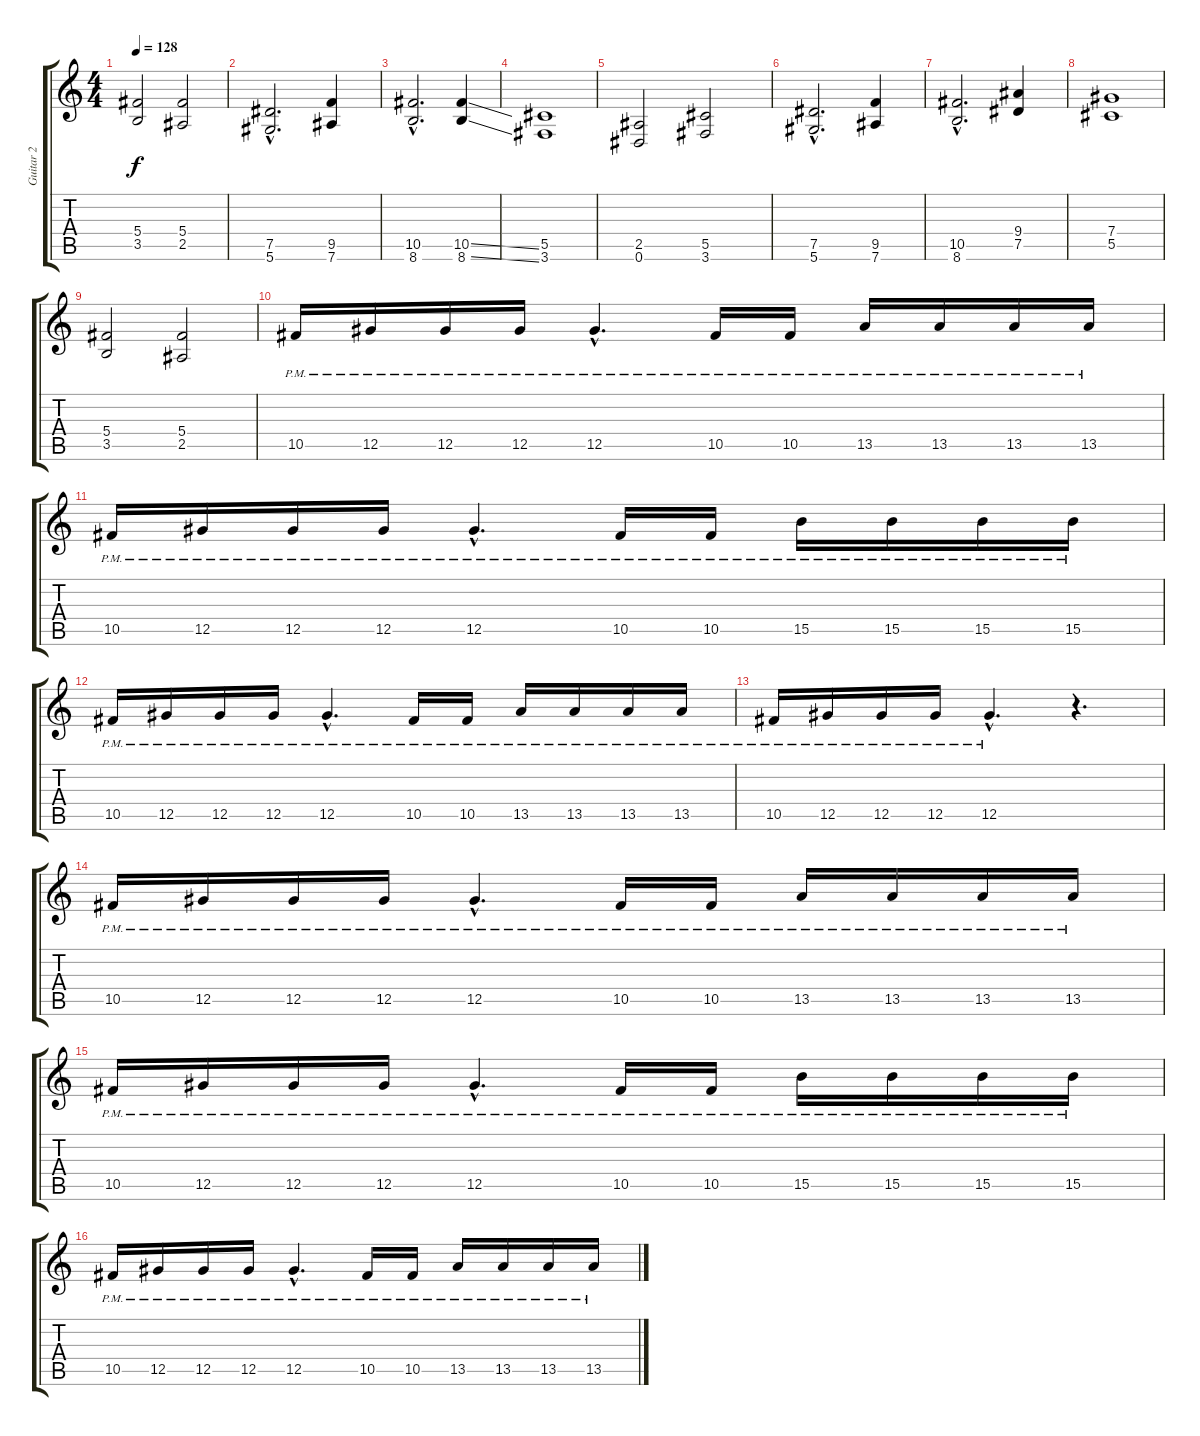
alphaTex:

\track ("Guitar 2" "Guitar 2") {instrument overdrivenguitar}
\staff {score tabs}
\tuning (Eb4 Bb3 Gb3 Db3 Ab2 Eb2) {hide}
\ts (4 4)
\tempo 128
\clef g2
\ks c
(5.4 3.5).2{dy f} (5.4 2.5).2 |
(7.5{hac} 5.6{hac}).2{d} (9.5 7.6).4 |
(10.5{hac} 8.6{hac}).2{d} (10.5{ss} 8.6{ss}).4 |
(5.5 3.6).1 |
(2.5 0.6).2 (5.5 3.6).2 |
(7.5{hac} 5.6{hac}).2{d} (9.5 7.6).4 |
(10.5{hac} 8.6{hac}).2{d} (9.4 7.5).4 |
(7.4 5.5).1 |
(5.4 3.5).2 (5.4 2.5).2 |
10.5{pm}.16 12.5{pm}.16 12.5{pm}.16 12.5{pm}.16 12.5{hac pm}.4{d} 10.5{pm}.16 10.5{pm}.16 13.5{pm}.16 13.5{pm}.16 13.5{pm}.16 13.5{pm}.16 |
10.5{pm}.16 12.5{pm}.16 12.5{pm}.16 12.5{pm}.16 12.5{hac pm}.4{d} 10.5{pm}.16 10.5{pm}.16 15.5{pm}.16 15.5{pm}.16 15.5{pm}.16 15.5{pm}.16 |
10.5{pm}.16 12.5{pm}.16 12.5{pm}.16 12.5{pm}.16 12.5{hac pm}.4{d} 10.5{pm}.16 10.5{pm}.16 13.5{pm}.16 13.5{pm}.16 13.5{pm}.16 13.5{pm}.16 |
10.5{pm}.16 12.5{pm}.16 12.5{pm}.16 12.5{pm}.16 12.5{hac pm}.4{d} r.4{d} |
10.5{pm}.16 12.5{pm}.16 12.5{pm}.16 12.5{pm}.16 12.5{hac pm}.4{d} 10.5{pm}.16 10.5{pm}.16 13.5{pm}.16 13.5{pm}.16 13.5{pm}.16 13.5{pm}.16 |
10.5{pm}.16 12.5{pm}.16 12.5{pm}.16 12.5{pm}.16 12.5{hac pm}.4{d} 10.5{pm}.16 10.5{pm}.16 15.5{pm}.16 15.5{pm}.16 15.5{pm}.16 15.5{pm}.16 |
10.5{pm}.16 12.5{pm}.16 12.5{pm}.16 12.5{pm}.16 12.5{hac pm}.4{d} 10.5{pm}.16 10.5{pm}.16 13.5{pm}.16 13.5{pm}.16 13.5{pm}.16 13.5{pm}.16
